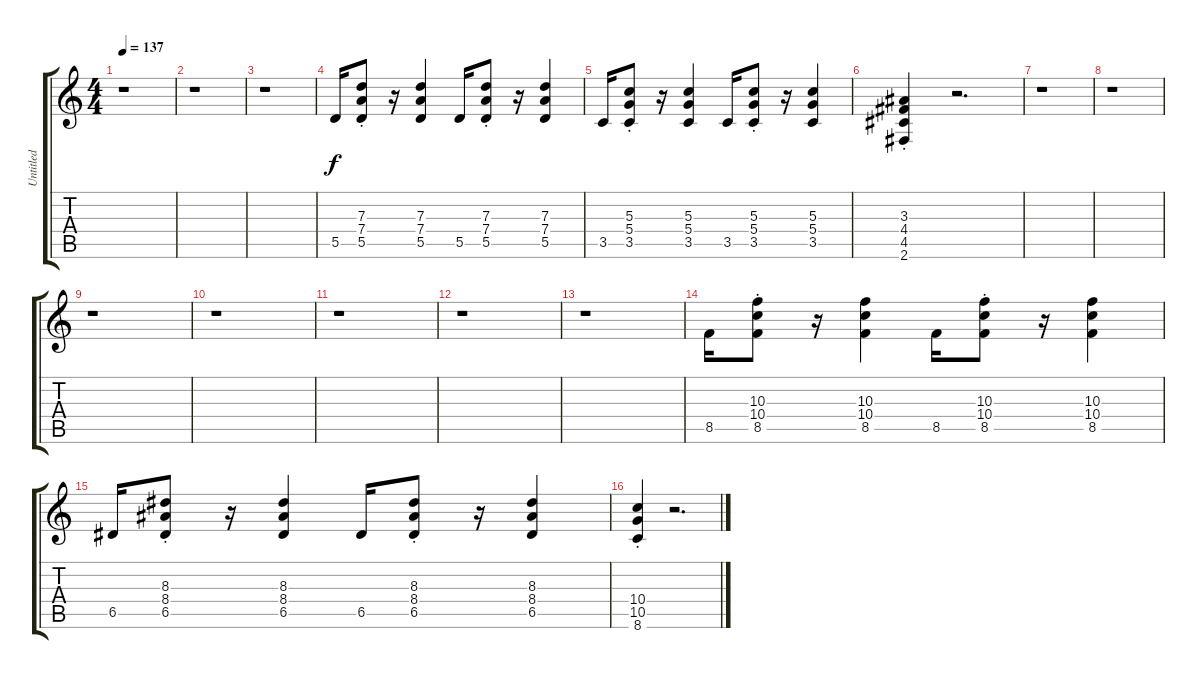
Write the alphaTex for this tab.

\track ("Untitled" "Untitled") {instrument overdrivenguitar}
\staff {score tabs}
\tuning (E4 B3 G3 D3 A2 E2) {hide}
\ts (4 4)
\tempo 137
\clef g2
\ks c
r.1{dy f} |
r.1 |
r.1 |
5.5.16 (7.3{st} 7.4{st} 5.5{st}).8 r.16 (7.3 7.4 5.5).4 5.5.16 (7.3{st} 7.4{st} 5.5{st}).8 r.16 (7.3 7.4 5.5).4 |
3.5.16 (5.3{st} 5.4{st} 3.5{st}).8 r.16 (5.3 5.4 3.5).4 3.5.16 (5.3{st} 5.4{st} 3.5{st}).8 r.16 (5.3 5.4 3.5).4 |
(3.3{st} 4.4{st} 4.5{st} 2.6{st}).4 r.2{d} |
r.1 |
r.1 |
r.1 |
r.1 |
r.1 |
r.1 |
r.1 |
8.5.16 (10.3{st} 10.4{st} 8.5{st}).8 r.16 (10.3 10.4 8.5).4 8.5.16 (10.3{st} 10.4{st} 8.5{st}).8 r.16 (10.3 10.4 8.5).4 |
6.5.16 (8.3{st} 8.4{st} 6.5{st}).8 r.16 (8.3 8.4 6.5).4 6.5.16 (8.3{st} 8.4{st} 6.5{st}).8 r.16 (8.3 8.4 6.5).4 |
(10.4{st} 10.5{st} 8.6{st}).4 r.2{d}
